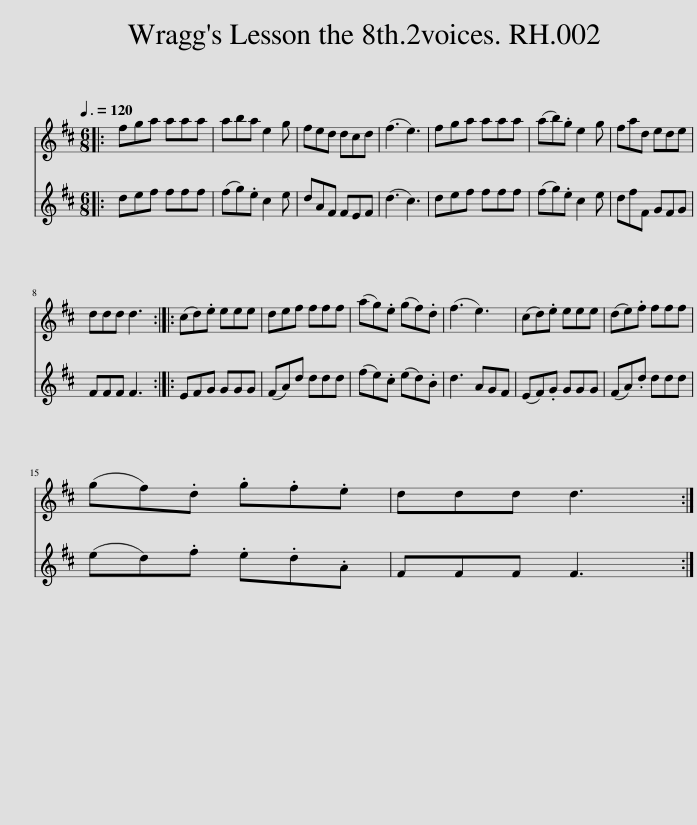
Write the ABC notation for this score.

X:1
%%score 1 2
L:1/8
Q:3/8=120
M:6/8
I:linebreak $
K:D
V:1 treble
V:2 treble
V:1
|: fga aaa | aba e2 g | fed dcd | (f3 e3) | fga aaa | %5
 (ab).g e2 g | fad ede |$ ddd d3 :: (cd).e eee | def fff | %10
 (ag).e (gf).d | (f3 e3) | (cd).e eee | (de).f fff |$ (gf).d .g.f.e | %15
 ddd d3 :| %16
V:2
|: def fff | (fg).e c2 e | dAF FEF | (d3 c3) | def fff | %5
 (fg).e c2 e | dfF GFG |$ FFF F3 :: EFG GGG | (FA)d ddd | %10
 (fe).c (ed).B | d3 AGF | (EF).G GGG | (FA).d ddd |$ (ed).f .e.d.A | %15
 FFF F3 :| %16
